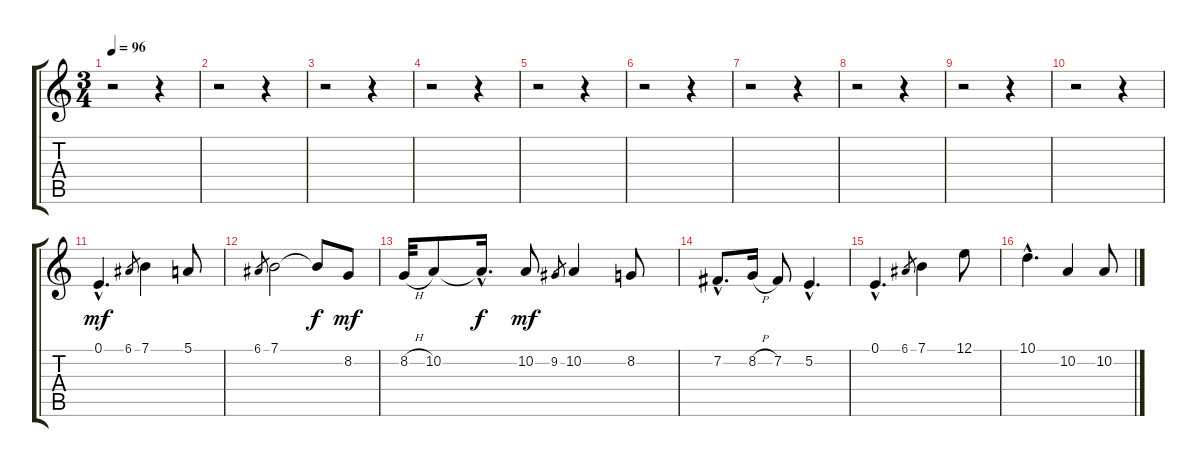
\track "" {instrument bagpipe}
\staff {score tabs}
\tuning (E4 B3 G3 D3 A2 E2) {hide}
\ts (3 4)
\tempo 96
\clef g2
\ks c
r.2{dy mf} r.4 |
r.2 r.4 |
r.2 r.4 |
r.2 r.4 |
r.2 r.4 |
r.2 r.4 |
r.2 r.4 |
r.2 r.4 |
r.2 r.4 |
r.2 r.4 |
0.1{hac}.4{d} 6.1.8{gr} 7.1.4 5.1.8 |
6.1.8{gr} 7.1.2 7.1{t}.8{dy f} 8.2.8{dy mf} |
8.2{h}.32 10.2.8 10.2{hac t}.16{d dy f} 10.2.8{dy mf} 9.2.8{gr} 10.2.4 8.2.8 |
7.2{hac}.8{d} 8.2{h}.16 7.2.8 5.2{hac}.4{d} |
0.1{hac}.4{d} 6.1.8{gr} 7.1.4 12.1.8 |
10.1{hac}.4{d} 10.2.4 10.2.8
